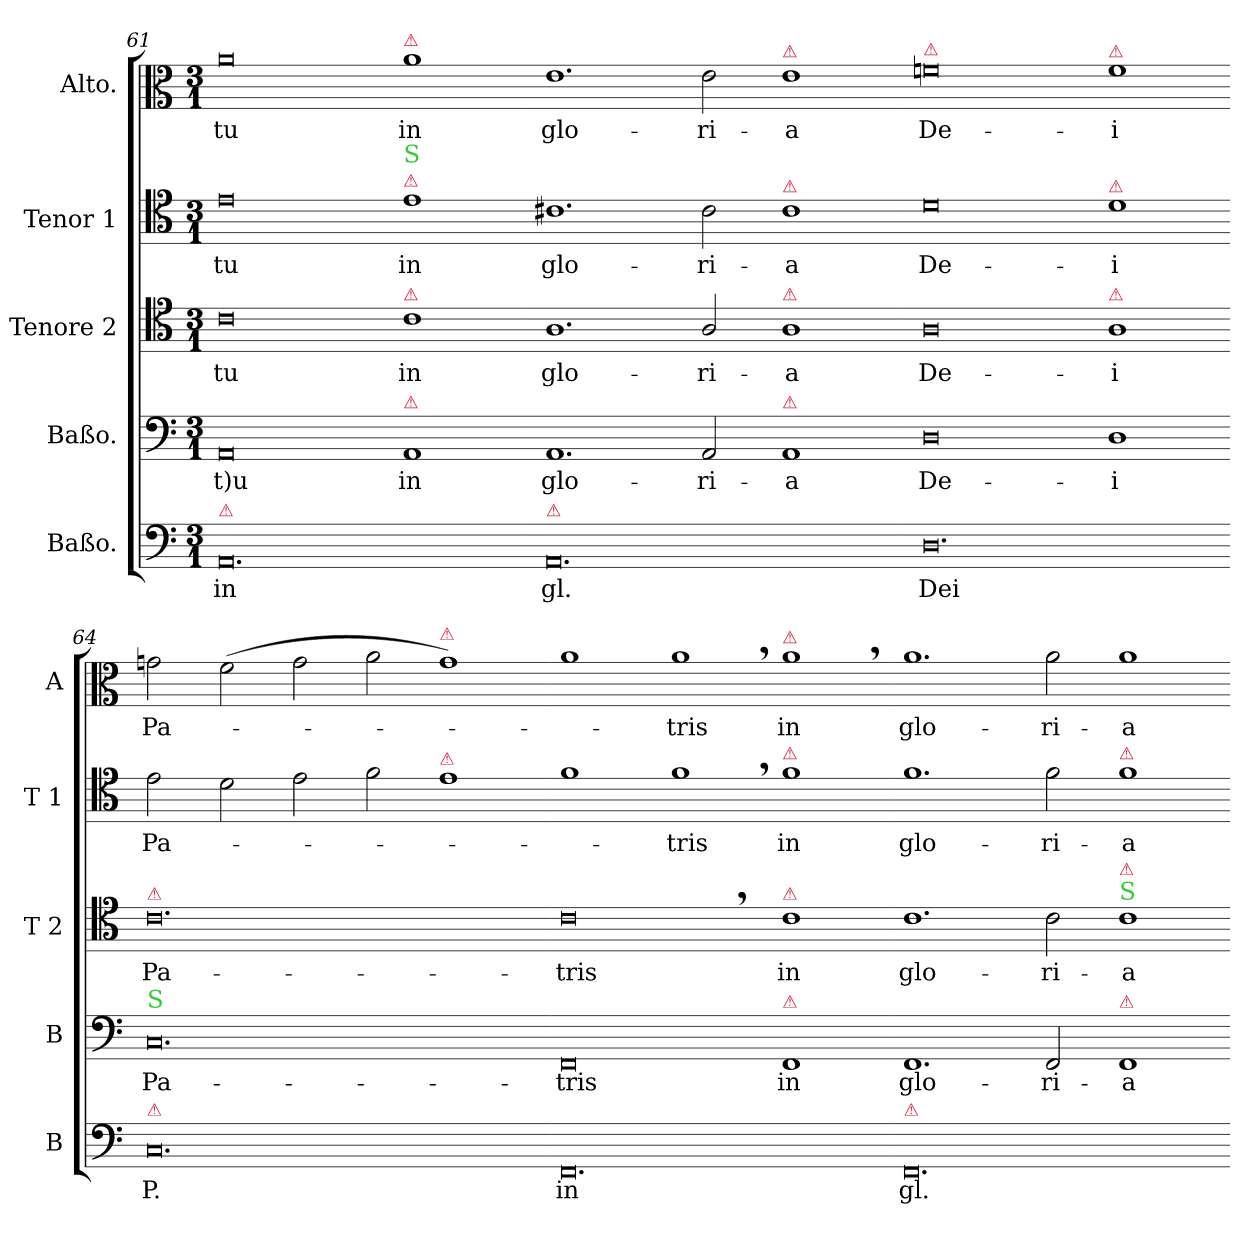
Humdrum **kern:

**kern	**text	**kern	**text	**kern	**text	**kern	**text	**kern	**text
*part5	*part5	*part4	*part4	*part3	*part3	*part2	*part2	*part1	*part1
*staff5	*staff5	*staff4	*staff4	*staff3	*staff3	*staff2	*staff2	*staff1	*staff1
*I"Baßo.	*	*I"Baßo.	*	*I"Tenore 2	*	*I"Tenor 1	*	*I"Alto.	*
*I'B	*	*I'B	*	*I'T 2	*	*I'T 1	*	*I'A	*
*clefF4	*	*clefF4	*	*clefC4	*	*clefC4	*	*clefC3	*
*k[]	*	*k[]	*	*k[]	*	*k[]	*	*k[]	*
*M3/1	*	*M3/1	*	*M3/1	*	*M3/1	*	*M3/1	*
=61	=61	=61	=61	=61	=61	=61	=61	=61	=61
!LO:TX:a:color=crimson:t=⚠	!	!	!	!	!	!	!	!	!
0.AA/	in	0AA/	-t)u	0c\	-tu	0e\	-tu	0a\	-tu
!	!	!	!	!	!	!	!	!LO:TX:a:color=crimson:t=⚠	!
!	!	!	!	!	!	!LO:TX:a:color=crimson:t=⚠	!	!	!
!	!	!	!	!	!	!LO:TX:a:color=limegreen:t=S	!	!	!
!	!	!	!	!LO:TX:a:color=crimson:t=⚠	!	!	!	!	!
!	!	!LO:TX:a:color=crimson:t=⚠	!	!	!	!	!	!	!
.	.	1AA/	in	1c\	in	1e\	in	1a\	in
=62-	=62-	=62-	=62-	=62-	=62-	=62-	=62-	=62-	=62-
!LO:TX:a:color=crimson:t=⚠	!	!	!	!	!	!	!	!	!
0.AA/	gl.	1.AA/	glo-	1.A\	glo-	1.c#X\	glo-	1.e\	glo-
.	.	2AA/	-ri-	2A/	-ri-	2c#\	-ri-	2e\	-ri-
!	!	!	!	!	!	!	!	!LO:TX:a:color=crimson:t=⚠	!
!	!	!	!	!	!	!LO:TX:a:color=crimson:t=⚠	!	!	!
!	!	!	!	!LO:TX:a:color=crimson:t=⚠	!	!	!	!	!
!	!	!LO:TX:a:color=crimson:t=⚠	!	!	!	!	!	!	!
.	.	1AA/	-a	1A\	-a	1c#\	-a	1e\	-a
=63-	=63-	=63-	=63-	=63-	=63-	=63-	=63-	=63-	=63-
!	!	!	!	!	!	!	!	!LO:TX:a:color=crimson:t=⚠	!
0.D\	Dei	0D\	De-	0A\	De-	0d\	De-	0fn\	De-
!	!	!	!	!	!	!	!	!LO:TX:a:color=crimson:t=⚠	!
!	!	!	!	!	!	!LO:TX:a:color=crimson:t=⚠	!	!	!
!	!	!	!	!LO:TX:a:color=crimson:t=⚠	!	!	!	!	!
.	.	1D\	-i	1A\	-i	1d\	-i	1f\	-i
=64-	=64-	=64-	=64-	=64-	=64-	=64-	=64-	=64-	=64-
!	!	!	!	!LO:TX:a:color=crimson:t=⚠	!	!	!	!	!
!	!	!LO:TX:a:color=limegreen:t=S	!	!	!	!	!	!	!
!LO:TX:a:color=crimson:t=⚠	!	!	!	!	!	!	!	!	!
0.C/	P.	0.C/	Pa-	0.c\	Pa-	2e\	Pa-	2gn\	Pa-
.	.	.	.	.	.	2d\	.	(2f\	.
.	.	.	.	.	.	2e\	.	2g\	.
.	.	.	.	.	.	2f\	.	2a\	.
!	!	!	!	!	!	!	!	!LO:TX:a:color=crimson:t=⚠	!
!	!	!	!	!	!	!LO:TX:a:color=crimson:t=⚠	!	!	!
.	.	.	.	.	.	1e\	.	1g\)	.
=65-	=65-	=65-	=65-	=65-	=65-	=65-	=65-	=65-	=65-
0.FF/	in	0FF/	-tris	0c,<\	-tris	1f\	.	1a\	.
.	.	.	.	.	.	1f,\	-tris	1a,<\	-tris
!	!	!	!	!	!	!	!	!LO:TX:a:color=crimson:t=⚠	!
!	!	!	!	!	!	!LO:TX:a:color=crimson:t=⚠	!	!	!
!	!	!	!	!LO:TX:a:color=crimson:t=⚠	!	!	!	!	!
!	!	!LO:TX:a:color=crimson:t=⚠	!	!	!	!	!	!	!
.	.	1FF/	in	1c\	in	1f\	in	1a,<\	in
=66-	=66-	=66-	=66-	=66-	=66-	=66-	=66-	=66-	=66-
!LO:TX:a:color=crimson:t=⚠	!	!	!	!	!	!	!	!	!
0.FF/	gl.	1.FF/	glo-	1.c\	glo-	1.f\	glo-	1.a\	glo-
.	.	2FF/	-ri-	2c\	-ri-	2f\	-ri-	2a\	-ri-
!	!	!	!	!	!	!LO:TX:a:color=crimson:t=⚠	!	!	!
!	!	!	!	!LO:TX:a:color=limegreen:t=S	!	!	!	!	!
!	!	!	!	!LO:TX:a:color=crimson:t=⚠	!	!	!	!	!
!	!	!LO:TX:a:color=crimson:t=⚠	!	!	!	!	!	!	!
.	.	1FF/	-a	1c\	-a	1f\	-a	1a\	-a
=-	=-	=-	=-	=-	=-	=-	=-	=-	=-
*-	*-	*-	*-	*-	*-	*-	*-	*-	*-
